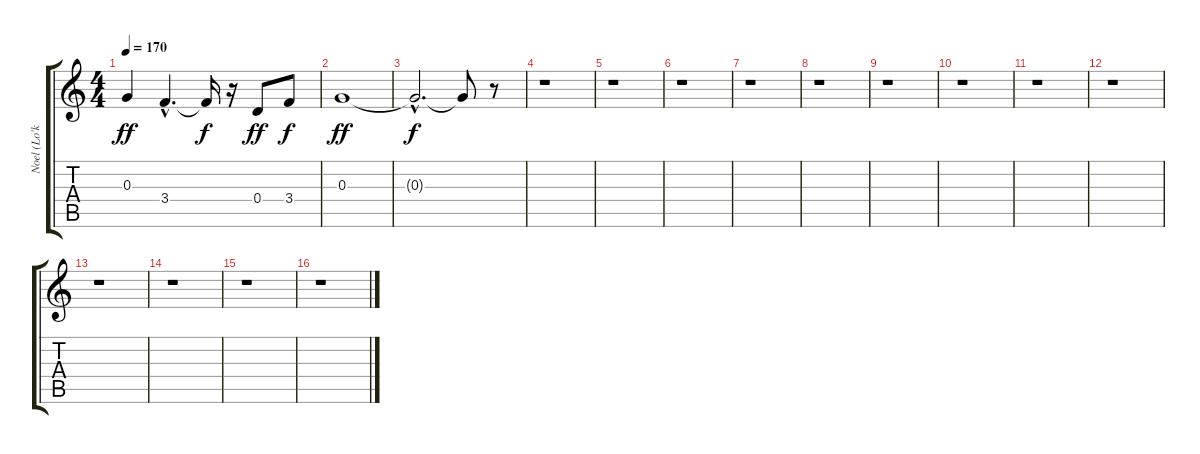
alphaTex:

\track ("Noel (Lo'ks Fam)" "Noel (Lo'k") {instrument distortionguitar}
\staff {score tabs}
\tuning (E4 B3 G3 D3 A2 E2) {hide}
\ts (4 4)
\tempo 170
\clef g2
\ks c
0.3.4{dy ff} 3.4{hac}.4{d} 3.4{t}.16{dy f} r.16 0.4.8{dy ff} 3.4.8{dy f} |
0.3.1{dy ff} |
0.3{hac t}.2{d dy f} 0.3{t}.8 r.8 |
r.1 |
r.1 |
r.1 |
r.1 |
r.1 |
r.1 |
r.1 |
r.1 |
r.1 |
r.1 |
r.1 |
r.1 |
r.1
